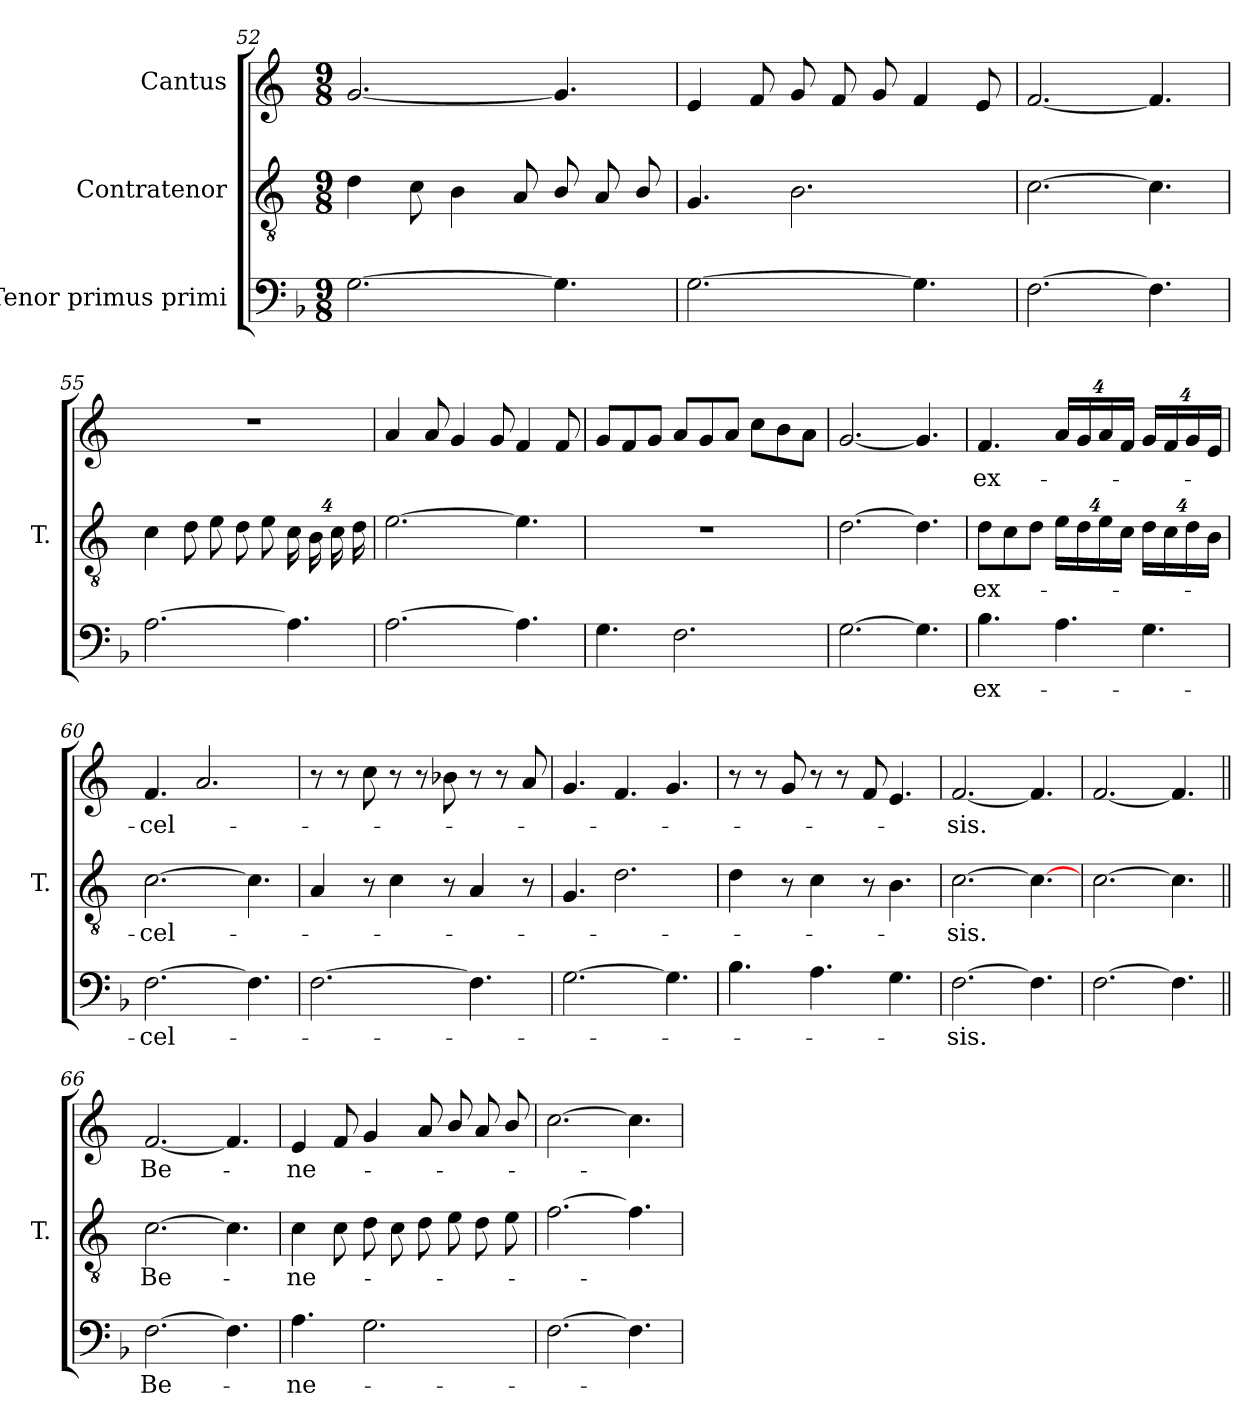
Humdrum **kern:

**kern	**text	**kern	**text	**kern	**text
*part3	*part3	*part2	*part2	*part1	*part1
*staff3	*staff3	*staff2	*staff2	*staff1	*staff1
*I"Tenor  primus primi	*	*I"Contratenor	*	*I"Cantus	*
*	*	*I'T.	*	*	*
*clefF4	*	*clefGv2	*	*clefG2	*
*	*	*ITrd7c12	*	*	*
*k[b-]	*	*k[]	*	*k[]	*
*F:	*	*C:	*	*C:	*
*M9/8	*	*M9/8	*	*M9/8	*
=52	=52	=52	=52	=52	=52
[2.Gi\	.	4Di\	.	[2.gi/	.
.	.	8Ci\L	.	.	.
.	.	4BBi\	.	.	.
.	.	8AAi/L	.	.	.
4.Gi\]	.	8BBi/L	.	4.gi/]	.
.	.	8AAi/	.	.	.
.	.	8BBi/J	.	.	.
!!LO:LB:g=z
=53	=53	=53	=53	=53	=53
[2.Gi\	.	4.GGi/	.	4ei/	.
.	.	.	.	8fi/L	.
.	.	2.BBi\	.	8gi/L	.
.	.	.	.	8fi/	.
.	.	.	.	8gi/J	.
4.Gi\]	.	.	.	4fi/	.
.	.	.	.	8ei/L	.
=54	=54	=54	=54	=54	=54
[2.Fi\	.	[2.Ci\	.	[2.fi/	.
4.Fi\]	.	4.Ci\]	.	4.fi/]	.
=55	=55	=55	=55	=55	=55
!	!	!	!	!LO:N:vis=1	!
[2.Ai\	.	4Ci\	.	8%9r	.
.	.	8Di\L	.	.	.
.	.	8Ei\L	.	.	.
.	.	8Di\	.	.	.
.	.	8Ei\J	.	.	.
4.Ai\]	.	32%3Ci\L	.	.	.
.	.	32%3BBi\	.	.	.
.	.	32%3Ci\	.	.	.
.	.	32%3Di\J	.	.	.
=56	=56	=56	=56	=56	=56
[2.Ai\	.	[2.Ei\	.	4ai/	.
.	.	.	.	8ai/L	.
.	.	.	.	4gi/	.
.	.	.	.	8gi/L	.
4.Ai\]	.	4.Ei\]	.	4fi/	.
.	.	.	.	8fi/L	.
!!LO:PB:g=z
=57	=57	=57	=57	=57	=57
!	!	!LO:N:vis=1	!	!	!
4.Gi\	.	8%9r	.	8gi/L	.
.	.	.	.	8fi/	.
.	.	.	.	8gi/J	.
2.Fi\	.	.	.	8ai/L	.
.	.	.	.	8gi/	.
.	.	.	.	8ai/J	.
.	.	.	.	8cci\L	.
.	.	.	.	8bi\	.
.	.	.	.	8ai\J	.
=58	=58	=58	=58	=58	=58
[2.Gi\	.	[2.Di\	.	[2.gi/	.
4.Gi\]	.	4.Di\]	.	4.gi/]	.
=59	=59	=59	=59	=59	=59
!	!LO:LY:b:color=#000000	!	!LO:LY:b:color=#000000	!	!LO:LY:b:color=#000000
4.B-i\	ex-	8Di\L	ex-	4.fi/	ex-
.	.	8Ci\	.	.	.
.	.	8Di\J	.	.	.
*	*	*	*	*Xbrackettup	*
4.Ai\	.	32%3Ei\L	.	32%3ai/L	.
.	.	32%3Di\	.	32%3gi/	.
.	.	32%3Ei\	.	32%3ai/	.
.	.	32%3Ci\J	.	32%3fi/J	.
4.Gi\	.	32%3Di\L	.	32%3gi/L	.
.	.	32%3Ci\	.	32%3fi/	.
.	.	32%3Di\	.	32%3gi/	.
.	.	32%3BBi\J	.	32%3ei/J	.
=60	=60	=60	=60	=60	=60
!	!LO:LY:b:color=#000000	!	!LO:LY:b:color=#000000	!	!LO:LY:b:color=#000000
[2.Fi\	-cel-	[2.Ci\	-cel-	4.fi/	-cel-
.	.	.	.	2.ai/	.
4.Fi\]	.	4.Ci\]	.	.	.
!!LO:LB:g=z
=61	=61	=61	=61	=61	=61
[2.Fi\	.	4AAi/	.	8r	.
.	.	.	.	8r	.
.	.	8r	.	8cci\L	.
.	.	4Ci\	.	8r	.
.	.	.	.	8r	.
.	.	8r	.	8b-Xi\L	.
4.Fi\]	.	4AAi/	.	8r	.
.	.	.	.	8r	.
.	.	8r	.	8ai/L	.
=62	=62	=62	=62	=62	=62
[2.Gi\	.	4.GGi/	.	4.gi/	.
.	.	2.Di\	.	4.fi/	.
4.Gi\]	.	.	.	4.gi/	.
=63	=63	=63	=63	=63	=63
4.B-i\	.	4Di\	.	8r	.
.	.	.	.	8r	.
.	.	8r	.	8gi/L	.
4.Ai\	.	4Ci\	.	8r	.
.	.	.	.	8r	.
.	.	8r	.	8fi/L	.
4.Gi\	.	4.BBi\	.	4.ei/	.
=64	=64	=64	=64	=64	=64
!	!LO:LY:b:color=#000000	!	!LO:LY:b:color=#000000	!	!LO:LY:b:color=#000000
[2.Fi\	-sis.	[2.Ci\	-sis.	[2.fi/	-sis.
4.Fi\]	.	4.Ci\_	.	4.fi/]	.
=65	=65	=65	=65	=65	=65
[2.Fi\	.	[2.Ci\	.	[2.fi/	.
4.Fi\]	.	4.Ci\]	.	4.fi/]	.
=66||	=66||	=66||	=66||	=66||	=66||
!	!LO:LY:b:color=#000000	!	!LO:LY:b:color=#000000	!	!LO:LY:b:color=#000000
[2.Fi\	Be-	[2.Ci\	Be-	[2.fi/	Be-
4.Fi\]	.	4.Ci\]	.	4.fi/]	.
!!LO:LB:g=z
=67	=67	=67	=67	=67	=67
!	!LO:LY:b:color=#000000	!	!LO:LY:b:color=#000000	!	!LO:LY:b:color=#000000
4.Ai\	-ne-	4Ci\	-ne-	4ei/	-ne-
.	.	8Ci\L	.	8fi/L	.
2.Gi\	.	8Di\L	.	4gi/	.
.	.	8Ci\	.	.	.
.	.	8Di\J	.	8ai/L	.
.	.	8Ei\L	.	8bi/L	.
.	.	8Di\	.	8ai/	.
.	.	8Ei\J	.	8bi/J	.
=68	=68	=68	=68	=68	=68
[2.Fi\	.	[2.Fi\	.	[2.cci\	.
4.Fi\]	.	4.Fi\]	.	4.cci\]	.
=	=	=	=	=	=
*-	*-	*-	*-	*-	*-
